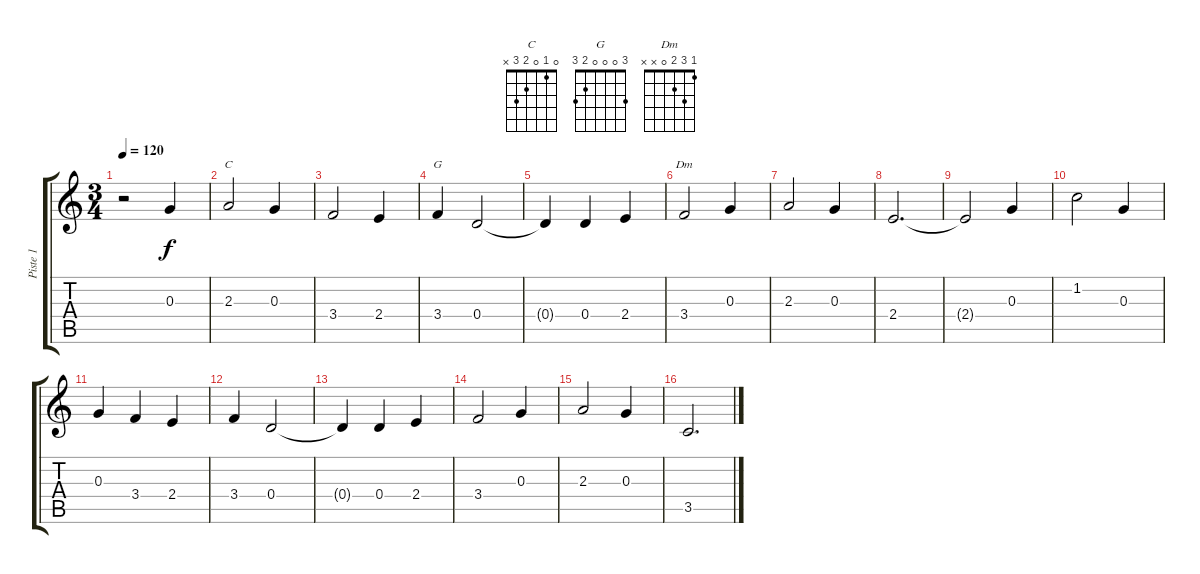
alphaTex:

\track ("Piste 1" "Piste 1") {instrument acousticguitarnylon}
\staff {score tabs}
\tuning (E4 B3 G3 D3 A2 E2) {hide}
\chord ("C" 0 1 0 2 3 x)
\chord ("G" 3 0 0 0 2 3)
\chord ("Dm" 1 3 2 0 x x)
\ts (3 4)
\tempo 120
\clef g2
\ks c
r.2{dy f instrument acousticguitarnylon} 0.3.4 |
2.3.2{ch "C"} 0.3.4 |
3.4.2 2.4.4 |
3.4.4{ch "G"} 0.4.2 |
0.4{t}.4 0.4.4 2.4.4 |
3.4.2{ch "Dm"} 0.3.4 |
2.3.2 0.3.4 |
2.4.2{d} |
2.4{t}.2 0.3.4 |
1.2.2 0.3.4 |
0.3.4 3.4.4 2.4.4 |
3.4.4 0.4.2 |
0.4{t}.4 0.4.4 2.4.4 |
3.4.2 0.3.4 |
2.3.2 0.3.4 |
3.5.2{d}
